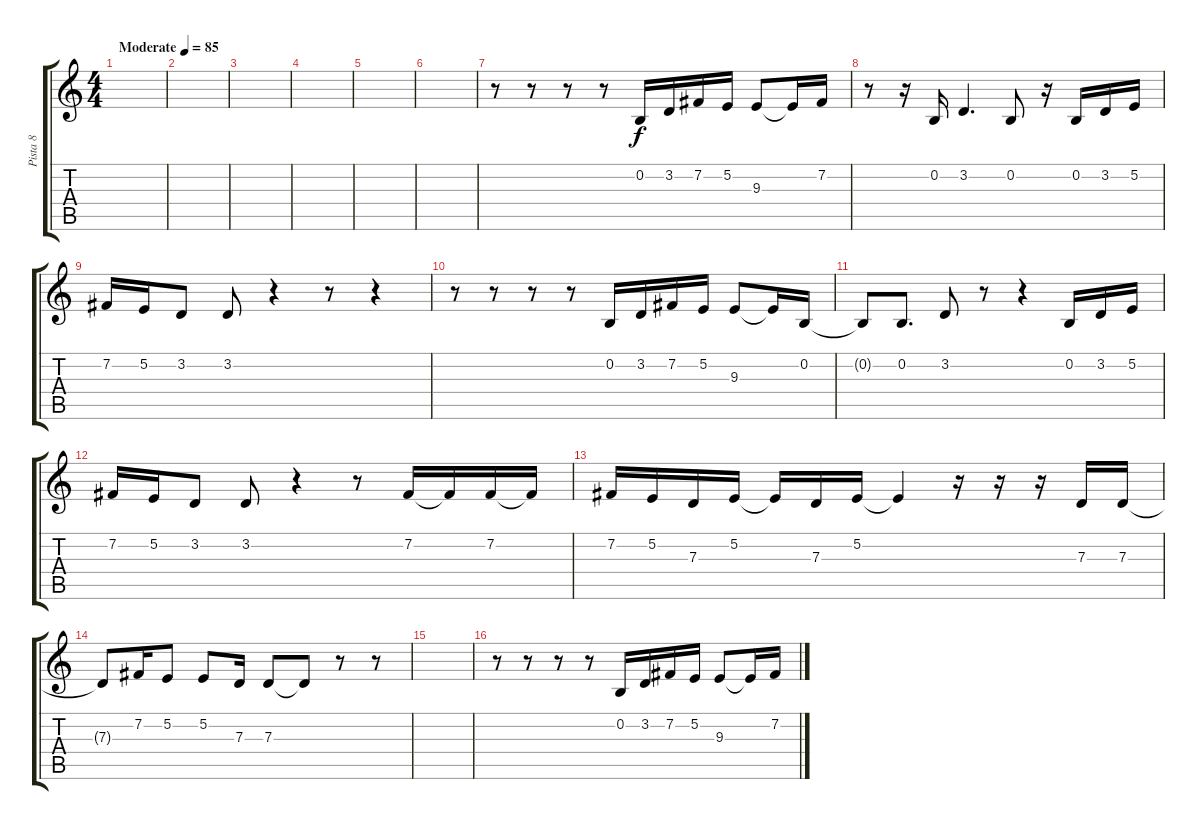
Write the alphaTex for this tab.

\track ("Pista 8" "Pista 8") {instrument flute}
\staff {score tabs}
\tuning (E4 B3 G3 D3 A2 E2) {hide}
\ts (4 4)
\tempo (85 "Moderate")
\clef g2
\ks c
|
|
|
|
|
|
r.8 r.8 r.8 r.8 0.2.16 3.2.16 7.2.16 5.2.16 9.3.8 9.3{t}.16 7.2.16 |
r.8 r.16 0.2.16 3.2.4{d} 0.2.8 r.16 0.2.16 3.2.16 5.2.16 |
7.2.16 5.2.16 3.2.8 3.2.8 r.4 r.8 r.4 |
r.8 r.8 r.8 r.8 0.2.16 3.2.16 7.2.16 5.2.16 9.3.8 9.3{t}.16 0.2.16 |
0.2{t}.8 0.2.8{d} 3.2.8 r.8 r.4 0.2.16 3.2.16 5.2.16 |
7.2.16 5.2.16 3.2.8 3.2.8 r.4 r.8 7.2.16 7.2{t}.16 7.2.16 7.2{t}.16 |
7.2.16 5.2.16 7.3.16 5.2.16 5.2{t}.16 7.3.16 5.2.16 5.2{t}.4 r.16 r.16 r.16 7.3.16 7.3.16 |
7.3{t}.8 7.2.16 5.2.8 5.2.8 7.3.16 7.3.8 7.3{t}.8 r.8 r.8 |
|
r.8 r.8 r.8 r.8 0.2.16 3.2.16 7.2.16 5.2.16 9.3.8 9.3{t}.16 7.2.16
